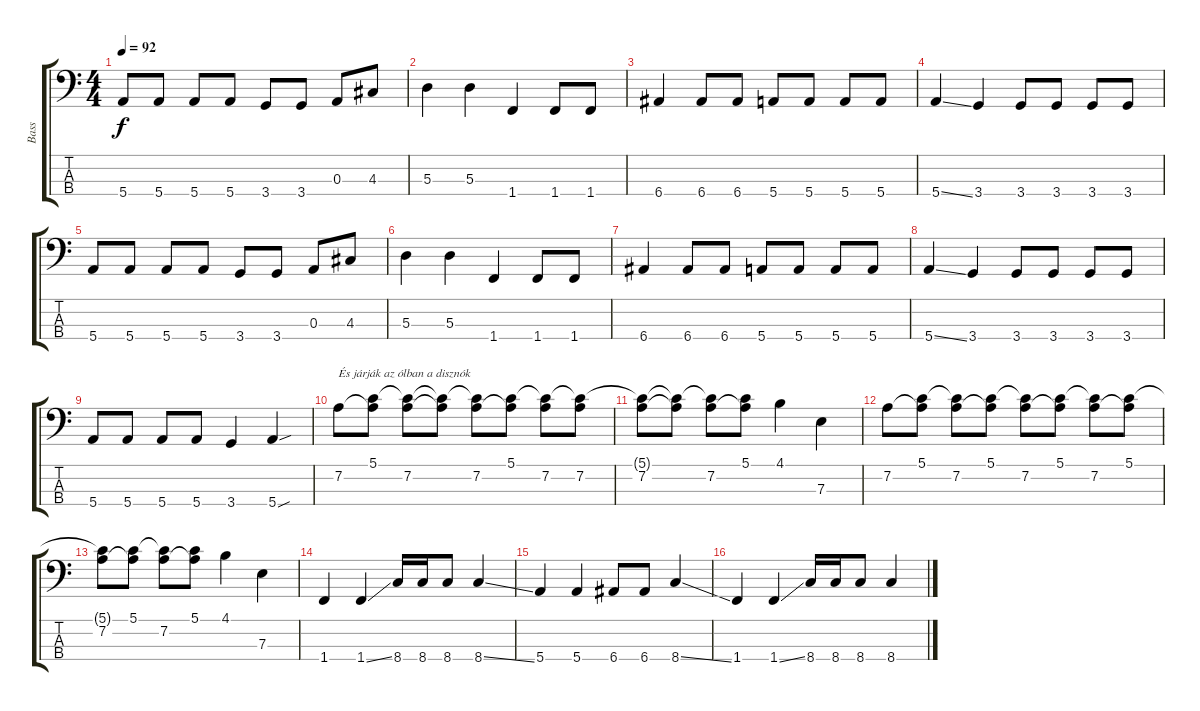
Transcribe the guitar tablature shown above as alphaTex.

\track ("Bass" "Bass") {instrument fretlessbass}
\staff {score tabs}
\tuning (G2 D2 A1 E1) {hide}
\ts (4 4)
\tempo 92
\clef f4
\ks c
5.4.8{dy f} 5.4.8 5.4.8 5.4.8 3.4.8 3.4.8 0.3.8 4.3.8 |
5.3.4 5.3.4 1.4.4 1.4.8 1.4.8 |
6.4.4 6.4.8 6.4.8 5.4.8 5.4.8 5.4.8 5.4.8 |
5.4{ss}.4 3.4.4 3.4.8 3.4.8 3.4.8 3.4.8 |
5.4.8 5.4.8 5.4.8 5.4.8 3.4.8 3.4.8 0.3.8 4.3.8 |
5.3.4 5.3.4 1.4.4 1.4.8 1.4.8 |
6.4.4 6.4.8 6.4.8 5.4.8 5.4.8 5.4.8 5.4.8 |
5.4{ss}.4 3.4.4 3.4.8 3.4.8 3.4.8 3.4.8 |
5.4.8 5.4.8 5.4.8 5.4.8 3.4.4 5.4{sou}.4 |
7.2.8{txt "És járják az ólban a disznók"} (5.1 7.2{t}).8 (5.1{t} 7.2).8 (5.1{t} 7.2{t}).8 (5.1{t} 7.2).8 (5.1 7.2{t}).8 (5.1{t} 7.2).8 (5.1{t} 7.2).8 |
(5.1{t} 7.2).8 (5.1{t} 7.2{t}).8 (5.1{t} 7.2).8 (5.1 7.2{t}).8 4.1.4 7.3.4 |
7.2.8 (5.1 7.2{t}).8 (5.1{t} 7.2).8 (5.1 7.2{t}).8 (5.1{t} 7.2).8 (5.1 7.2{t}).8 (5.1{t} 7.2).8 (5.1 7.2{t}).8 |
(5.1{t} 7.2).8 (5.1 7.2{t}).8 (5.1{t} 7.2).8 (5.1 7.2{t}).8 4.1.4 7.3.4 |
1.4.4 1.4{ss}.4 8.4.16 8.4.16 8.4.8 8.4{ss}.4 |
5.4.4 5.4.4 6.4.8 6.4.8 8.4{ss}.4 |
1.4.4 1.4{ss}.4 8.4.16 8.4.16 8.4.8 8.4{ss}.4
